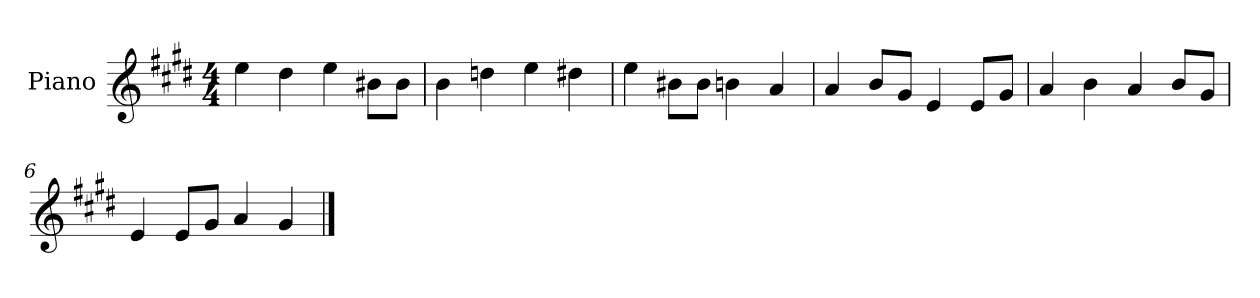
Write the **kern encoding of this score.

**kern
*part1
*staff1
*I"Piano
*I'P-no
*clefG2
*k[f#c#g#d#]
*M4/4
*MM90
=1
4ee\
4dd#\
4ee\
8b#X\L
8b#\J
=2
4b\
4ddn\
4ee\
4dd#X\
=3
4ee\
8b#X\L
8b#\J
4bn\
4a/
=4
4a/
8b/L
8g#/J
4e/
8e/L
8g#/J
=5
4a/
4b\
4a/
8b/L
8g#/J
=6
4e/
8e/L
8g#/J
4a/
4g#/
==
*-
